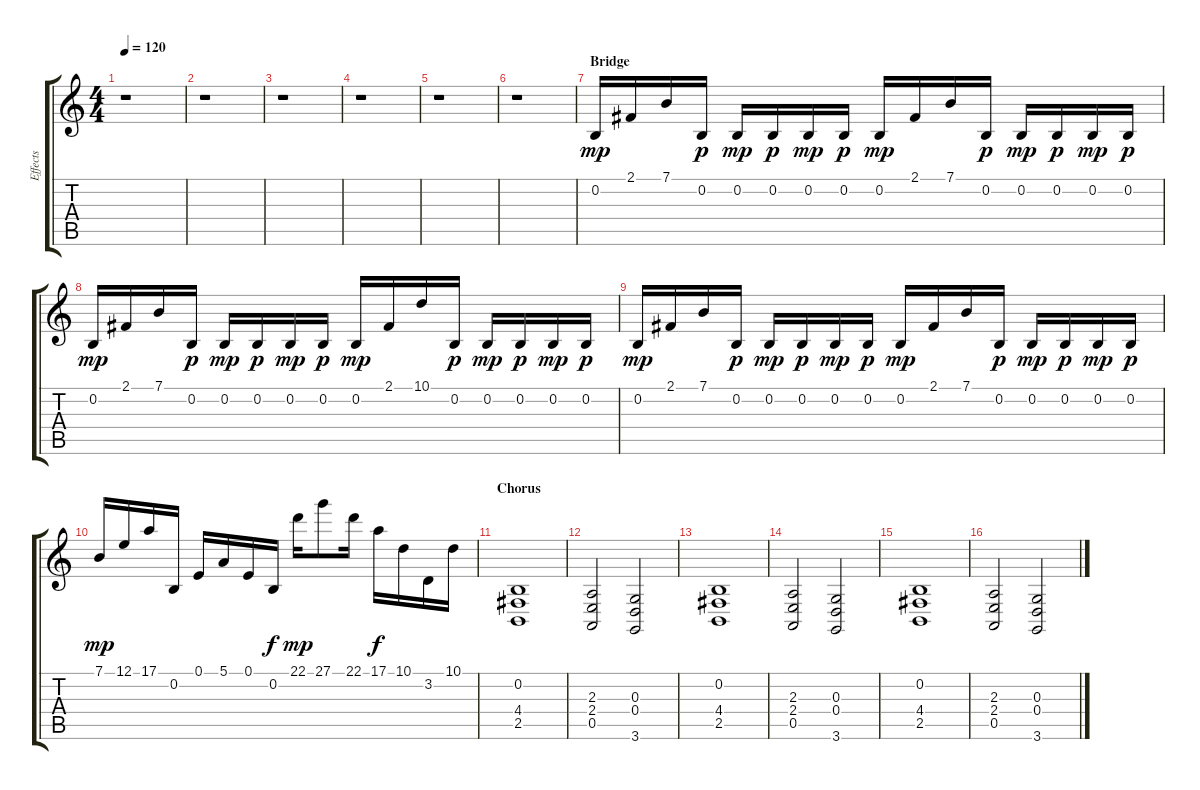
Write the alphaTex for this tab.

\track ("Effects" "Effects") {instrument stringensemble1}
\staff {score tabs}
\tuning (E4 B3 G3 D3 A2 E2) {hide}
\ts (4 4)
\tempo 120
\clef g2
\ks c
r.1{dy f} |
r.1 |
r.1 |
r.1 |
r.1 |
r.1 |
\section ("" "Bridge")
0.2.16{dy mp} 2.1.16 7.1.16 0.2.16{dy p} 0.2.16{dy mp} 0.2.16{dy p} 0.2.16{dy mp} 0.2.16{dy p} 0.2.16{dy mp} 2.1.16 7.1.16 0.2.16{dy p} 0.2.16{dy mp} 0.2.16{dy p} 0.2.16{dy mp} 0.2.16{dy p} |
0.2.16{dy mp} 2.1.16 7.1.16 0.2.16{dy p} 0.2.16{dy mp} 0.2.16{dy p} 0.2.16{dy mp} 0.2.16{dy p} 0.2.16{dy mp} 2.1.16 10.1.16 0.2.16{dy p} 0.2.16{dy mp} 0.2.16{dy p} 0.2.16{dy mp} 0.2.16{dy p} |
0.2.16{dy mp} 2.1.16 7.1.16 0.2.16{dy p} 0.2.16{dy mp} 0.2.16{dy p} 0.2.16{dy mp} 0.2.16{dy p} 0.2.16{dy mp} 2.1.16 7.1.16 0.2.16{dy p} 0.2.16{dy mp} 0.2.16{dy p} 0.2.16{dy mp} 0.2.16{dy p} |
7.1.16{dy mp} 12.1.16 17.1.16 0.2.16 0.1.16 5.1.16 0.1.16 0.2.16{dy f} 22.1.16{dy mp} 27.1.8 22.1.16 17.1.16{dy f} 10.1.16 3.2.16 10.1.16 |
\section ("" "Chorus")
(0.2 4.4 2.5).1 |
(2.3 2.4 0.5).2 (0.3 0.4 3.6).2 |
(0.2 4.4 2.5).1 |
(2.3 2.4 0.5).2 (0.3 0.4 3.6).2 |
(0.2 4.4 2.5).1 |
(2.3 2.4 0.5).2 (0.3 0.4 3.6).2
